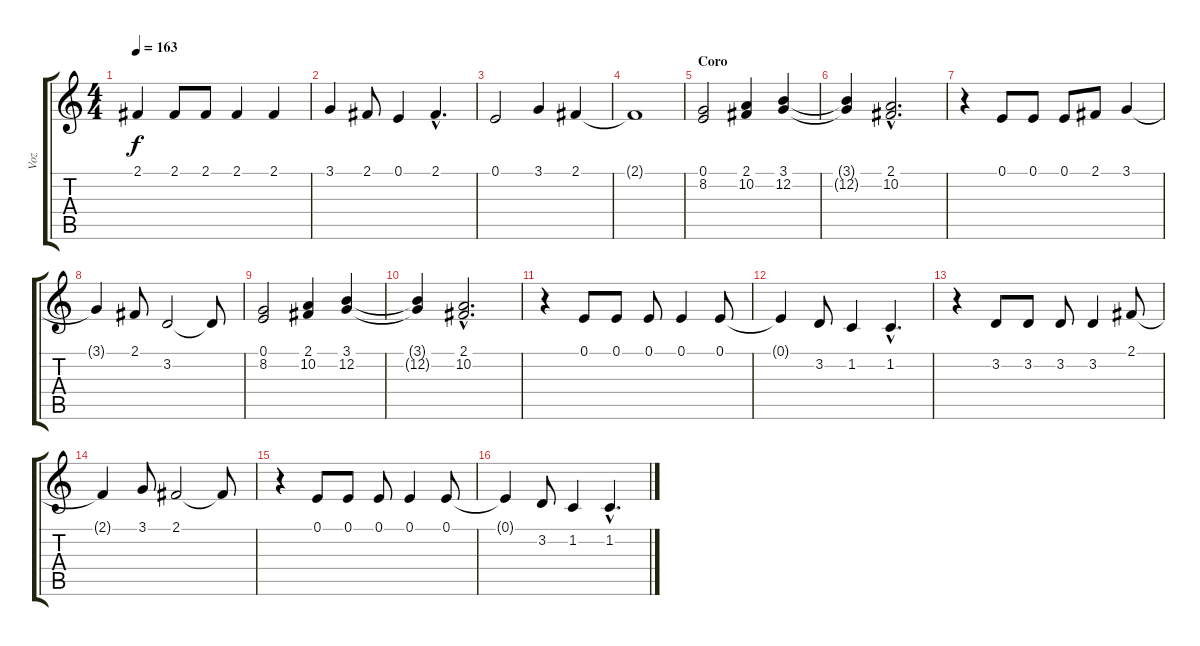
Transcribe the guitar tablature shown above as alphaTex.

\track ("Voz" "Voz") {instrument bassoon}
\staff {score tabs}
\tuning (E4 B3 G3 D3 A2 E2) {hide}
\ts (4 4)
\tempo 163
\clef g2
\ks c
2.1.4{dy f} 2.1.8 2.1.8 2.1.4 2.1.4 |
3.1.4 2.1.8 0.1.4 2.1{hac}.4{d} |
0.1.2 3.1.4 2.1.4 |
2.1{t}.1 |
\section ("" "Coro")
(0.1 8.2).2 (2.1 10.2).4 (3.1 12.2).4 |
(3.1{t} 12.2{t}).4 (2.1{hac} 10.2{hac}).2{d} |
r.4 0.1.8 0.1.8 0.1.8 2.1.8 3.1.4 |
3.1{t}.4 2.1.8 3.2.2 3.2{t}.8 |
(0.1 8.2).2 (2.1 10.2).4 (3.1 12.2).4 |
(3.1{t} 12.2{t}).4 (2.1{hac} 10.2{hac}).2{d} |
r.4 0.1.8 0.1.8 0.1.8 0.1.4 0.1.8 |
0.1{t}.4 3.2.8 1.2.4 1.2{hac}.4{d} |
r.4 3.2.8 3.2.8 3.2.8 3.2.4 2.1.8 |
2.1{t}.4 3.1.8 2.1.2 2.1{t}.8 |
r.4 0.1.8 0.1.8 0.1.8 0.1.4 0.1.8 |
0.1{t}.4 3.2.8 1.2.4 1.2{hac}.4{d}
